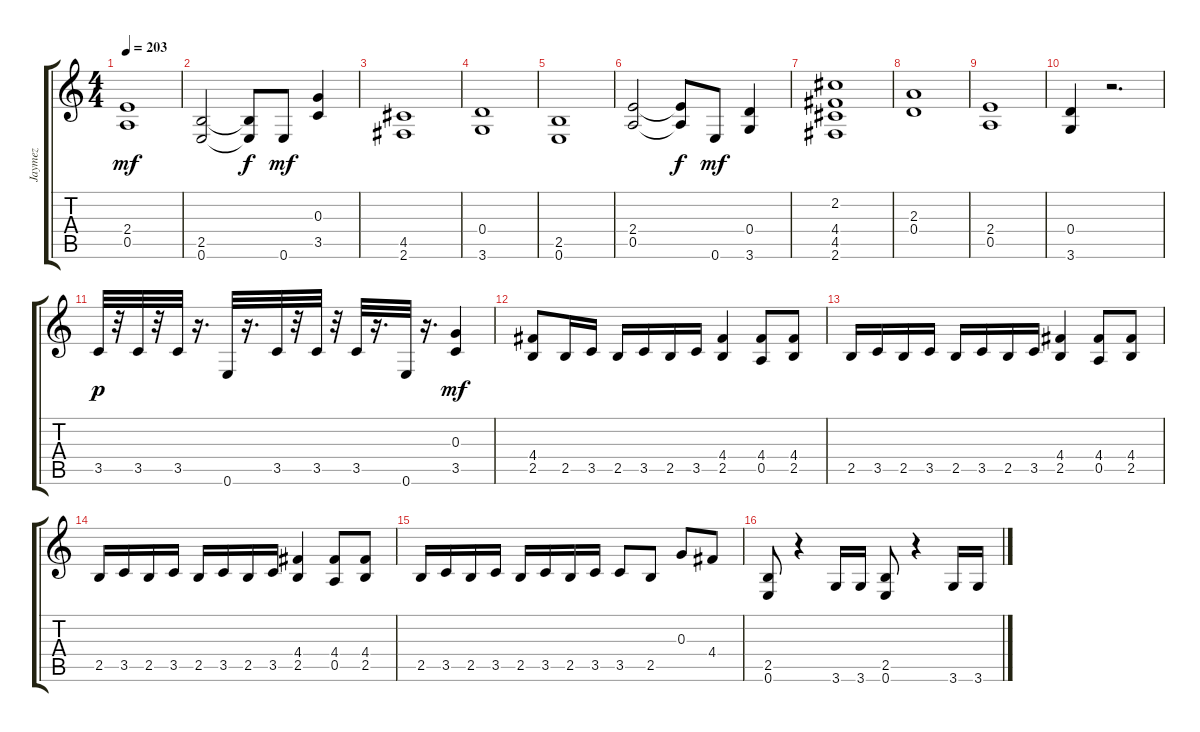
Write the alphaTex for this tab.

\track ("Jaymez" "Jaymez") {instrument distortionguitar}
\staff {score tabs}
\tuning (E4 B3 G3 D3 A2 E2) {hide}
\ts (4 4)
\tempo 203
\clef g2
\ks c
(2.4 0.5).1{dy mf} |
(2.5 0.6).2 (2.5{t} 0.6{t}).8{dy f} 0.6.8{dy mf} (0.3 3.5).4 |
(4.5 2.6).1 |
(0.4 3.6).1 |
(2.5 0.6).1 |
(2.4 0.5).2 (2.4{t} 0.5{t}).8{dy f} 0.6.8{dy mf} (0.4 3.6).4 |
(2.2 4.4 4.5 2.6).1 |
(2.3 0.4).1 |
(2.4 0.5).1 |
(0.4 3.6).4 r.2{d} |
3.5.32{dy p} r.32 3.5.32 r.32 3.5.32 r.16{d} 0.6.32 r.16{d} 3.5.32 r.32 3.5.32 r.32 3.5.32 r.16{d} 0.6.32 r.16{d} (0.3 3.5).4{dy mf} |
(4.4 2.5).8 2.5.16 3.5.16 2.5.16 3.5.16 2.5.16 3.5.16 (4.4 2.5).4 (4.4 0.5).8 (4.4 2.5).8 |
2.5.16 3.5.16 2.5.16 3.5.16 2.5.16 3.5.16 2.5.16 3.5.16 (4.4 2.5).4 (4.4 0.5).8 (4.4 2.5).8 |
2.5.16 3.5.16 2.5.16 3.5.16 2.5.16 3.5.16 2.5.16 3.5.16 (4.4 2.5).4 (4.4 0.5).8 (4.4 2.5).8 |
2.5.16 3.5.16 2.5.16 3.5.16 2.5.16 3.5.16 2.5.16 3.5.16 3.5.8 2.5.8 0.3.8 4.4.8 |
(2.5 0.6).8 r.4 3.6.16 3.6.16 (2.5 0.6).8 r.4 3.6.16 3.6.16
